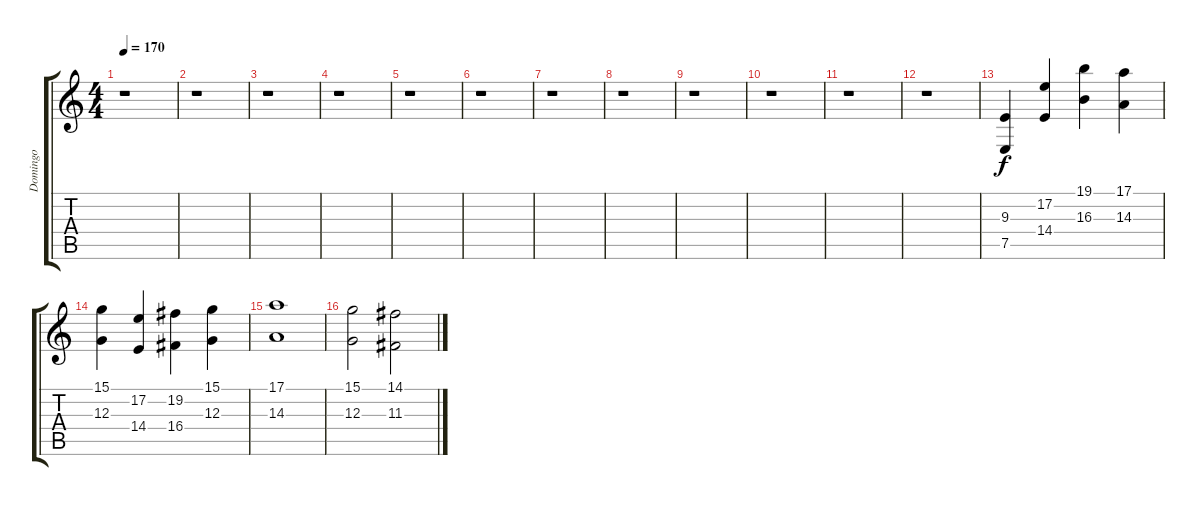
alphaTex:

\track ("Domingo" "Domingo") {instrument stringensemble1}
\staff {score tabs}
\tuning (E4 B3 G3 D3 A2 E2) {hide}
\ts (4 4)
\tempo 170
\clef g2
\ks c
r.1{dy f} |
r.1 |
r.1 |
r.1 |
r.1 |
r.1 |
r.1 |
r.1 |
r.1 |
r.1 |
r.1 |
r.1 |
(9.3 7.5).4{volume 13 balance 8} (17.2 14.4).4 (19.1 16.3).4 (17.1 14.3).4 |
(15.1 12.3).4 (17.2 14.4).4 (19.2 16.4).4 (15.1 12.3).4 |
(17.1 14.3).1 |
(15.1 12.3).2 (14.1 11.3).2
